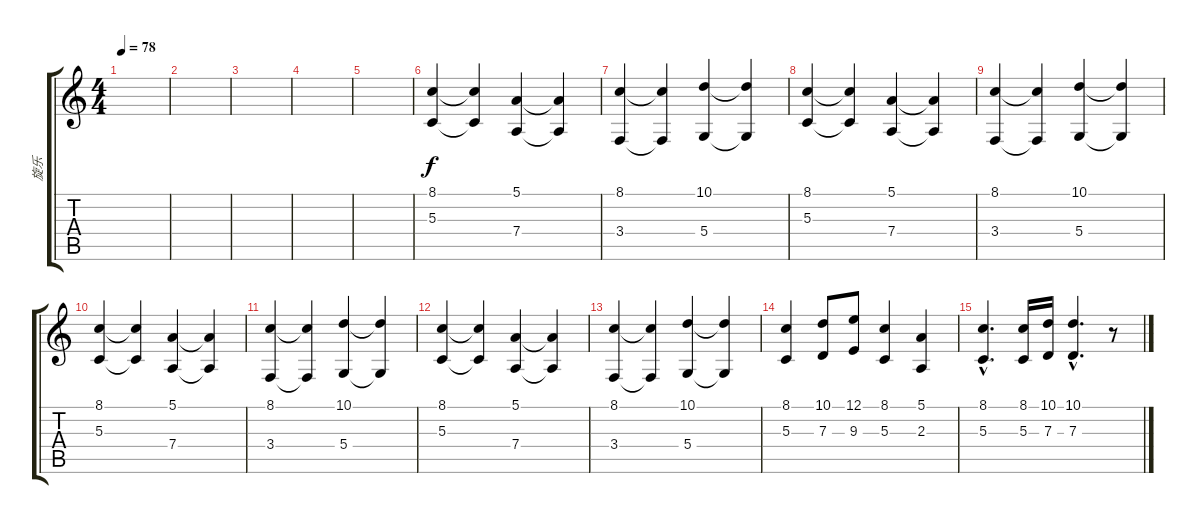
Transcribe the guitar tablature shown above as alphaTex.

\track ("旋乐" "旋乐") {instrument stringensemble1}
\staff {score tabs}
\tuning (E4 B3 G3 D3 A2 E2) {hide}
\ts (4 4)
\tempo 78
\clef g2
\ks c
|
|
|
|
|
(8.1 5.3).4 (8.1{t} 5.3{t}).4 (5.1 7.4).4 (5.1{t} 7.4{t}).4 |
(8.1 3.4).4 (8.1{t} 3.4{t}).4 (10.1 5.4).4 (10.1{t} 5.4{t}).4 |
(8.1 5.3).4 (8.1{t} 5.3{t}).4 (5.1 7.4).4 (5.1{t} 7.4{t}).4 |
(8.1 3.4).4 (8.1{t} 3.4{t}).4 (10.1 5.4).4 (10.1{t} 5.4{t}).4 |
(8.1 5.3).4 (8.1{t} 5.3{t}).4 (5.1 7.4).4 (5.1{t} 7.4{t}).4 |
(8.1 3.4).4 (8.1{t} 3.4{t}).4 (10.1 5.4).4 (10.1{t} 5.4{t}).4 |
(8.1 5.3).4 (8.1{t} 5.3{t}).4 (5.1 7.4).4 (5.1{t} 7.4{t}).4 |
(8.1 3.4).4 (8.1{t} 3.4{t}).4 (10.1 5.4).4 (10.1{t} 5.4{t}).4 |
(8.1 5.3).4 (10.1 7.3).8 (12.1 9.3).8 (8.1 5.3).4 (5.1 2.3).4 |
(8.1{hac} 5.3{hac}).4{d} (8.1 5.3).16 (10.1 7.3).16 (10.1{hac} 7.3{hac}).4{d} r.8
